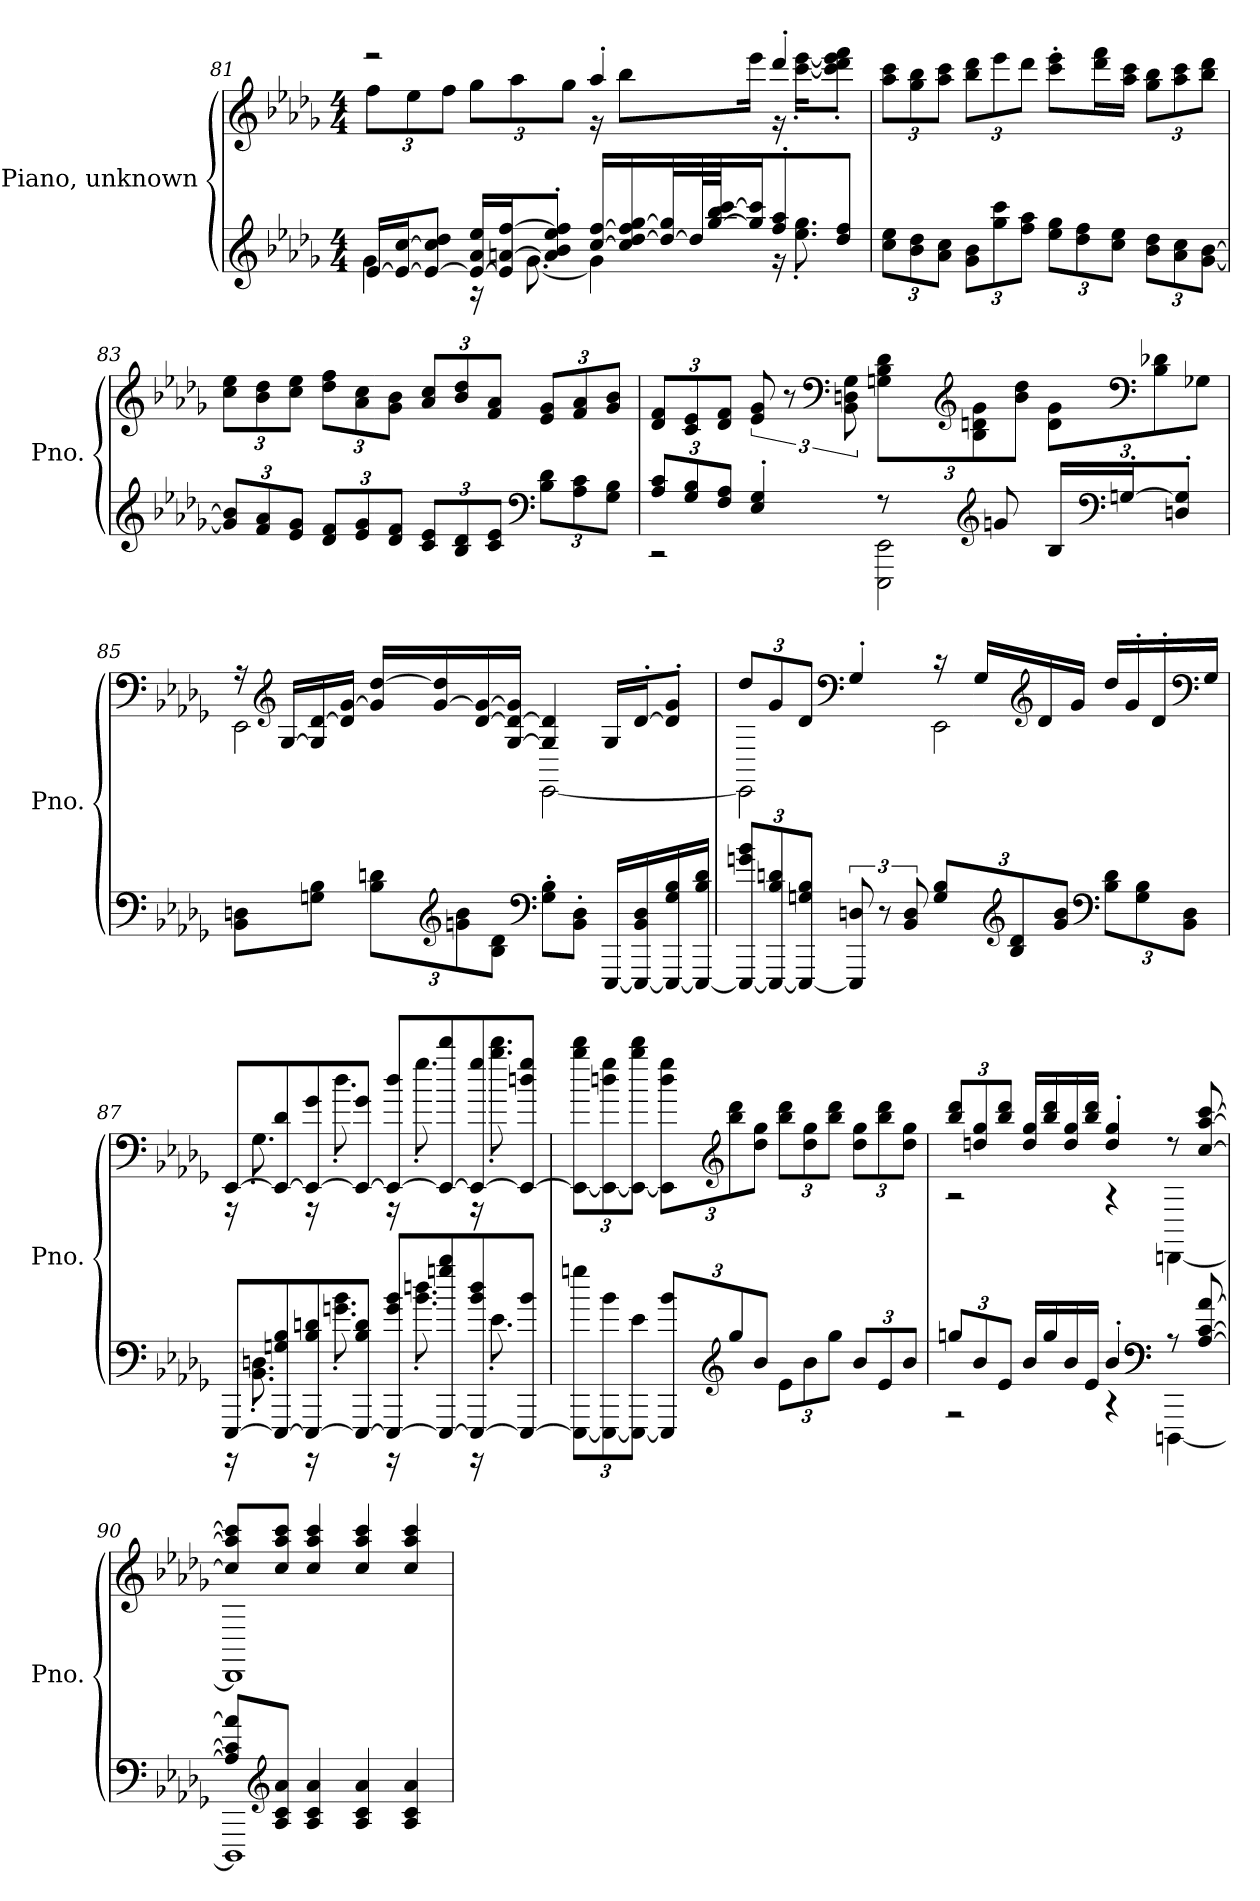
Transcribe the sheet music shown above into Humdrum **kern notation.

**kern	**kern
*part1	*part1
*staff2	*staff1
*I"Piano, unknown	*
*I'Pno.	*
!!LO:LB:g=z
*clefG2	*clefG2
*k[b-e-a-d-g-]	*k[b-e-a-d-g-]
*M4/4	*M4/4
=81	=81
*^	*^
*	*	*	*Xbrackettup
[16e-/LL	4g-\	2r	12ff\L
16e-/_ [16cc/J	.	.	.
.	.	.	12ee-\
8e-/_ 8cc/] 8dd-/J	.	.	.
.	.	.	12ff\J
16e-/_ 16a-/ 16ee-/LL	16r	.	12gg-\L
16e-/] [16an/ [16ff/J	[8.g-\	.	.
.	.	.	12aa-\
8a/]' 8b-/' 8ee-/' 8ff/]'J	.	.	.
.	.	.	12gg-\J
[16cc/ [16ff/LL	4g-\]	4aa-'/	16r
16cc/] [16dd-/ 16ff/] [16gg-/	.	.	8bb-\L
32dd-/_ 32gg-/]L	.	.	.
64dd-/L]	.	.	.
[64gg-/ 64bb-/ [64ccc/JJ	.	.	.
16gg-/] 16ccc/]J	.	.	16eee-\Jk
8ff/' 8aa-/'	16r	4ddd-'/	16r
.	8.ee-\' 8.gg-\'	.	[16ccc\' [16eee-\'KL
8dd-/ 8ff/J	.	.	8ccc\]' 8ddd-\' 8eee-\]' 8fff\'J
*v	*v	*	*
*	*v	*v
=82	=82
*Xbrackettup	*
12cc\ 12ee-\L	12aa-\ 12ccc\L
12b-\ 12dd-\	12gg-\ 12bb-\
12a-\ 12cc\J	12aa-\ 12ccc\J
12g-\ 12b-\L	12bb-\ 12ddd-\L
12gg-\ 12ccc\	12eee-\
12ff\ 12aa-\J	12ddd-\J
12ee-\ 12gg-\L	8ccc\' 8eee-\'L
12dd-\ 12ff\	.
.	16ddd-\ 16fff\L
12cc\ 12ee-\J	.
.	16aa-\ 16ccc\JJ
12b-\ 12dd-\L	12gg-\ 12bb-\L
12a-\ 12cc\	12aa-\ 12ccc\
[12g-\ [12b-\J	12bb-\ 12ddd-\J
!!LO:LB:g=z
=83	=83
12g-/] 12b-/]L	12cc\ 12ee-\L
12f/ 12a-/	12b-\ 12dd-\
12e-/ 12g-/J	12cc\ 12ee-\J
12d-/ 12f/L	12dd-\ 12ff\L
12e-/ 12g-/	12a-\ 12cc\
12d-/ 12f/J	12g-\ 12b-\J
12c/ 12e-/L	12a-/ 12cc/L
12B-/ 12d-/	12b-/ 12dd-/
12c/ 12e-/J	12f/ 12a-/J
*clefF4	*
12B-\ 12d-\L	12e-/ 12g-/L
12A-\ 12c\	12f/ 12a-/
12G-\ 12B-\J	12g-/ 12b-/J
=84	=84
*^	*
12A-/ 12c/L	2r	12d-/ 12f/L
12G-/ 12B-/	.	12c/ 12e-/
12F/ 12A-/J	.	12d-/ 12f/J
*	*	*brackettup
4E-/' 4G-/'	.	12e-/ 12g-/
.	.	12r
*	*	*clefF4
.	.	12BB-\ 12Dn\ 12G-\
*	*	*Xbrackettup
8r	2EEE-\ 2EE-\	12Gn\ 12B-\ 12d-\L
*	*	*clefG2
.	.	12B-\ 12dn\ 12g-\
*clefG2	*	*
8gn/	.	.
.	.	12b-\ 12dd-\J
16B-/LL	.	12d\ 12g-\L
*clefF4	*	*
[16Gn'/J	.	.
*	*	*clefF4
.	.	12B-\ 12d-X\
8Dn/' 8G/]'J	.	.
.	.	12G-X\J
*v	*v	*
!!LO:PB:g=z
=85	=85
*	*^
8BB-\ 8Dn\L	16r	2EE-\
*	*clefG2	*
.	[16G-/LL	.
8Gn\ 8B-\J	16G-/] [16d-/	.
.	16d-/] [16g-/JJ	.
12B-\ 12dn\L	16g-/] [16dd-/LL	.
.	[16g-/ 16dd-/]	.
*clefG2	*	*
12gn\ 12b-\	.	.
.	[16d-/ 16g-/_	.
12B-\ 12d\J	.	.
.	[16G-/ 16d-/_ 16g-/]JJ	.
*clefF4	*	*
8G\' 8B-\'L	4G-/] 4d-/]	[2EE-\
8BB-\' 8D\'J	.	.
[16EEE-/LL	16G-/LL	.
16EEE-/_ 16BB-/ 16D/	[16d-'/J	.
16EEE-/_ 16G/ 16B-/	8d-/]' 8g-/'J	.
16EEE-/_ 16B-/ 16d/JJ	.	.
!!LO:LB:g=z	!!
=86	=86	=86
12EEE-/_ 12gn/ 12b-/L	12dd-/L	2EE-\]
12EEE-/_ 12B-/ 12dn/	12g-/	.
12EEE-/_ 12Gn/ 12B-/J	12d-/J	.
*	*clefF4	*
*brackettup	*	*
12EEE-/] 12Dn/	4G-'/	.
12r	.	.
12BB-/ 12D/	.	.
*Xbrackettup	*	*
12G/ 12B-/L	16r	2EE-\
.	16G-/LL	.
*clefG2	*	*
12B-/ 12d/	.	.
*	*clefG2	*
.	16d-/	.
12g/ 12b-/J	.	.
.	16g-/JJ	.
*clefF4	*	*
12B-\ 12d\L	16dd-/LL	.
.	16g-'/	.
12G\ 12B-\	.	.
.	16d-'/	.
12BB-\ 12D\J	.	.
*	*clefF4	*
.	16G-/JJ	.
!!LO:LB:g=z	!!
=87	=87	=87
*^	*	*
[8EEE-/L	16r	[8EE-/L	16r
.	8.BB-\' 8.Dn\'	.	8.G-'\
8EEE-/_ 8Gn/ 8B-/	.	8EE-/_ 8d-/	.
8EEE-/_ 8B-/ 8dn/	16r	8EE-/_ 8g-/	16r
.	8.gn\' 8.b-\'	.	8.dd-'\
8EEE-/_ 8B-/ 8d/J	.	8EE-/_ 8g-/J	.
8EEE-/_ 8g/ 8b-/L	16r	8EE-/_ 8dd-/L	16r
.	8.b-\' 8.ddn\'	.	8.gg-'\
8EEE-/_ 8ggn/ 8bb-/	.	8EE-/_ 8ddd-/	.
8EEE-/_ 8b-/ 8dd/	16r	8EE-/_ 8gg-/	16r
.	8.e-'\	.	8.bb-\' 8.ddd-\'
8EEE-/_ 8b-/J	.	8EE-/_ 8ddn/ 8gg-/J	.
*v	*v	*	*
*	*v	*v
=88	=88
12EEE-\_ 12ggn\L	12EE-\_ 12bb-\ 12ddd-\L
12EEE-\_ 12b-\	12EE-\_ 12ddn\ 12gg-\
12EEE-\_ 12e-\J	12EE-\_ 12bb-\ 12ddd-\J
12EEE-/] 12b-/L	12EE-\] 12dd\ 12gg-\L
*clefG2	*clefG2
12gg/	12bb-\ 12ddd-\
12b-/J	12dd\ 12gg-\J
12e-\L	12bb-\ 12ddd-\L
12b-\	12dd\ 12gg-\
12gg\J	12bb-\ 12ddd-\J
12b-/L	12dd\ 12gg-\L
12e-/	12bb-\ 12ddd-\
12b-/J	12dd\ 12gg-\J
!!LO:LB:g=z
=89	=89
*^	*^
12ggn/L	2r	12bb-/ 12ddd-/L	2r
12b-/	.	12ddn/ 12gg-/	.
12e-/J	.	12bb-/ 12ddd-/J	.
16b-/LL	.	16dd/ 16gg-/LL	.
16gg/	.	16bb-/ 16ddd-/	.
16b-/	.	16dd/ 16gg-/	.
16e-/JJ	.	16bb-/ 16ddd-/JJ	.
4b-'/	4r	4dd/' 4gg-/'	4r
*clefF4	*	*	*
8r	[4DDDn\	8r	[4DDn\
[8A-/ [8c/ [8a-/	.	[8cc/ [8aa-/ [8ccc/	.
=90	=90	=90	=90
8A-/] 8c/] 8a-/]L	1DDD]	8cc/] 8aa-/] 8ccc/]L	1DD]
*clefG2	*	*	*
8A-/ 8c/ 8a-/J	.	8cc/ 8aa-/ 8ccc/J	.
4A-/ 4c/ 4a-/	.	4cc/ 4aa-/ 4ccc/	.
4A-/ 4c/ 4a-/	.	4cc/ 4aa-/ 4ccc/	.
4A-/ 4c/ 4a-/	.	4cc/ 4aa-/ 4ccc/	.
*v	*v	*	*
*	*v	*v
=	=
*-	*-
